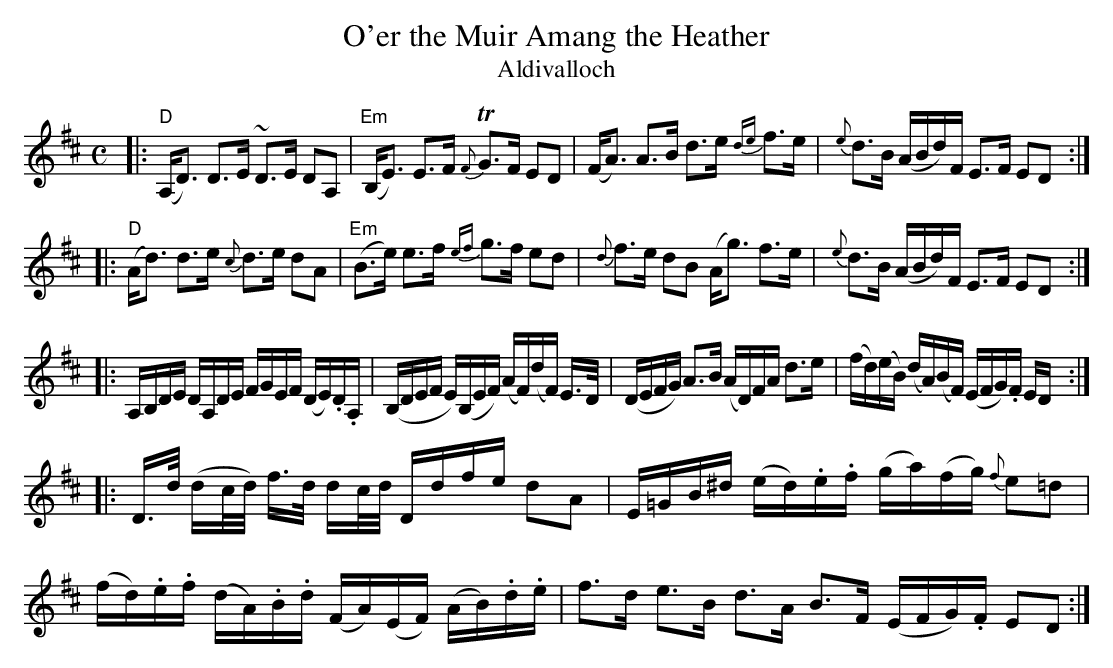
X:1
T:O'er the Muir Amang the Heather
T:Aldivalloch
M:C
L:1/16
K:D
|: "D"(A,D3) D3E ~D3E D2A,2 | "Em"(B,E3) E3F {F}TG3F E2D2 | (FA3) A3B d3e {de}f3e | {e}d3B (ABd)F E3F E2D2 :|
|: "D"(Ad3) d3e {c}d3e d2A2 | "Em"(B3e) e3f {ef}g3f e2d2 | {d}f3e d2B2 (Ag3) f3e | {e}d3B (ABd)F E3F E2D2 :|
|: A,B,DE DA,DE FGEF (DE).D.A, | (B,DEF E)(B,EF) (AF)(dF) E>D | (DEFG) A3B (AD)FA d3e | (fd)(eB) (dA)(BF) (EFG).F ED :|
|: D>d (dc/d/) f>d dc/d/ Ddfe d2A2 | E=GB^d (ed).e.f (ga)(fg) {f}e2=d2 | (fd).e.f (dA).B.d (FA)(EF) (AB).d.e | f3d e3B d3A B3F (EFG).F E2D2 :|
